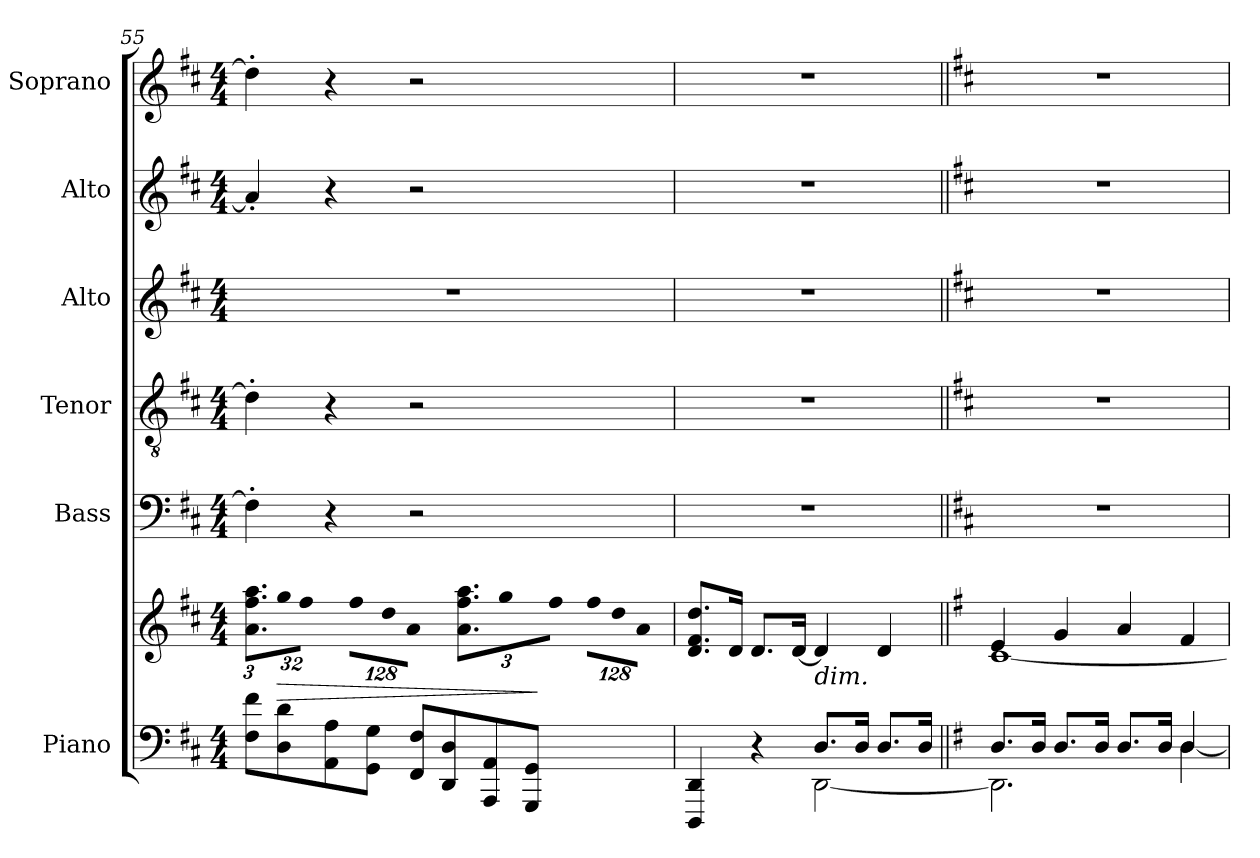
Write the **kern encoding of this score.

**kern	**kern	**dynam	**kern	**kern	**kern	**kern	**kern
*part6	*part6	*part6	*part5	*part4	*part3	*part2	*part1
*staff7	*staff6	*staff6/7	*staff5	*staff4	*staff3	*staff2	*staff1
*I"Piano	*	*	*I"Bass	*I"Tenor	*I"Alto	*I"Alto	*I"Soprano
*I'Pno.	*	*	*I'B.	*I'T.	*I'A.	*I'A.	*I'S.
*clefF4	*clefG2	*	*clefF4	*clefGv2	*clefG2	*clefG2	*clefG2
*	*	*	*	*ITrd7c12	*	*	*
*k[f#c#]	*k[f#c#]	*	*k[f#c#]	*k[f#c#]	*k[f#c#]	*k[f#c#]	*k[f#c#]
*D:	*D:	*	*D:	*D:	*D:	*D:	*D:
*M4/4	*M4/4	*	*M4/4	*M4/4	*M4/4	*M4/4	*M4/4
*	*Xbrackettup	*	*	*	*	*	*
=55	=55	=55	=55	=55	=55	=55	=55
8F#i\ 8f#iL	12.ai\ 12.ff#i 12.aaiL	.	4F#'i\]	4D'i\]	1r	4a'i/]	4dd'i\]
!	!LO:N:vis=16	!LO:HP:b	!	!	!	!	!
8Di\ 8di	512%21ggi\k	>	.	.	.	.	.
!	!LO:N:vis=8	!	!	!	!	!	!
.	512%43ff#i\J	.	.	.	.	.	.
!	!LO:N:vis=8	!	!	!	!	!	!
8AAi\ 8Ai	1024%85ff#i\L	.	4r	4r	.	4r	4r
!	!LO:N:vis=8	!	!	!	!	!	!
.	1024%85ddi\	.	.	.	.	.	.
8GGi\ 8GiJ	.	.	.	.	.	.	.
!	!LO:N:vis=8	!	!	!	!	!	!
.	512%43ai\J	.	.	.	.	.	.
8FF#i/ 8F#iL	12.ai\ 12.ff#i 12.aaiL	.	2r	2r	.	2r	2r
!	!LO:N:vis=16	!	!	!	!	!	!
8DDi/ 8Di	512%21ggi\k	.	.	.	.	.	.
!	!LO:N:vis=8	!	!	!	!	!	!
.	512%43ff#i\J	.	.	.	.	.	.
!	!LO:N:vis=8	!	!	!	!	!	!
8AAAi/ 8AAi	1024%85ff#i\L	.	.	.	.	.	.
!	!LO:N:vis=8	!	!	!	!	!	!
.	1024%85ddi\	.	.	.	.	.	.
8GGGi/ 8GGiJ	.	.	.	.	.	.	.
!	!LO:N:vis=8	!	!	!	!	!	!
.	512%43ai\J	]	.	.	.	.	.
!!LO:PB:g=z
=56	=56	=56	=56	=56	=56	=56	=56
*^	*	*	*	*	*	*	*
4DDDi/ 4DDi	2ryy	8.di/ 8.f#i 8.ddiL	.	1r	1r	1r	1r	1r
.	.	16di/Jk	.	.	.	.	.	.
4r	.	8.di/L	.	.	.	.	.	.
.	.	[<16di/Jk	.	.	.	.	.	.
!	!	!LO:TX:b:i:t=dim.	!	!	!	!	!	!
8.Di/L	[<2DDi\	4di/]	.	.	.	.	.	.
16Di/Jk	.	.	.	.	.	.	.	.
8.Di/L	.	4di/	.	.	.	.	.	.
16Di/Jk	.	.	.	.	.	.	.	.
=57||	=57||	=57||	=57||	=57||	=57||	=57||	=57||	=57||
*k[f#]	*	*k[f#]	*	*	*	*	*	*
*G:	*	*G:	*	*	*	*	*	*
*	*	*^	*	*	*	*	*	*
8.Di/L	2.DDi\]	4ei/	[<1ci	.	1r	1r	1r	1r	1r
16Di/Jk	.	.	.	.	.	.	.	.	.
8.Di/L	.	4gi/	.	.	.	.	.	.	.
16Di/Jk	.	.	.	.	.	.	.	.	.
8.Di/L	.	4ai/	.	.	.	.	.	.	.
16Di/Jk	.	.	.	.	.	.	.	.	.
4Di/	[<4Di\	4f#i/	.	.	.	.	.	.	.
*v	*v	*	*	*	*	*	*	*	*
*	*v	*v	*	*	*	*	*	*
=	=	=	=	=	=	=	=
*-	*-	*-	*-	*-	*-	*-	*-
